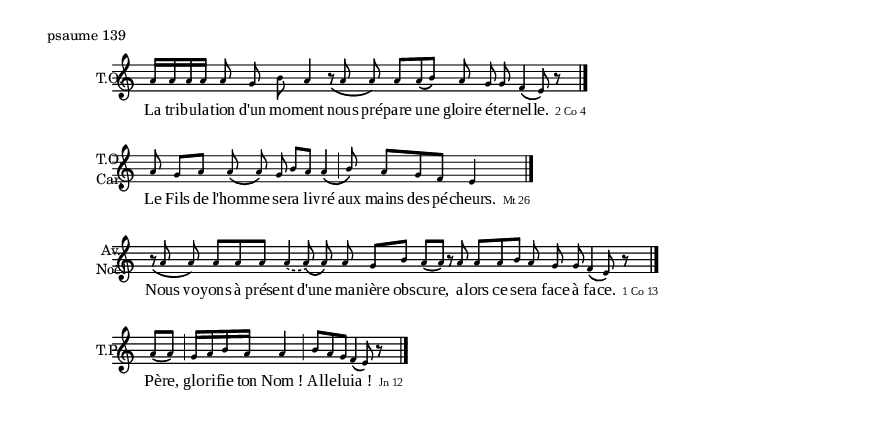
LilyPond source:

\version "2.12.0"
 \include "definitions.ly"
 \markup {psaume  139}


\relative a' { 
	\new Staff {
		\cadenzaOn
		\set Staff.instrumentName = \markup{ \center-column { T.O. } }
		a16[ a a a]
		\times 2/3 { a8 g b }
		a4
		\espace
		\times 2/3 { r8_\( a a\) }
		\times 2/3 { a[ a\( b\)] }
		\times 2/3 { a g g }
		\times 2/3 { f4\( e8\) } r8
		\endBar
	}

	\addlyrics {
		La tri -- bu -- la -- tion d'un mo -- ment nous pré -- pare u -- ne gloire é -- ter -- nel -- le. 
		\markup { \citation #"2 Co 4" } 
	}
}

\relative a' { 
	\new Staff {
		\cadenzaOn
		\set Staff.instrumentName = \markup{ \center-column { T.O. Car. } }
		a8
		g[a]
		\times 2/3 { a\( a\) g }
		b[ a]
		\override Stem #'neutral-direction = #up
		\times 2/3  { a4\( \cesure b8\) }
		\times 2/3 { a[ g f] }
		e4
		\endBar
	}

	\addlyrics {
		Le Fils de l'hom -- me se -- ra li -- vré aux mains des pé -- cheurs.
		\markup { \citation #"Mt 26" } 
	}
}

\relative a' { 
	\new Staff {
		\cadenzaOn
		\set Staff.instrumentName = \markup{ \center-column { Av. Noël } }
		\times 2/3 { r8_\( a a\) }
		\times 2/3 { a[ a a] }
		\slurDashed
		a4(
		\times 2/3 { a8)\( a\) a }
		g[ b]
		a[\( a\)]
		
		r a
		\times 2/3 { a[ a b] }
		\times 2/3 { a g g }
		f4\( e8\) r
		\endBar
	}

	\addlyrics {
		Nous vo -- yons à prése -- nt d'u -- ne ma -- nière obs -- cu -- re, a -- lors  ce se -- ra face à fa -- ce.
		\markup { \citation #"1 Co 13" } 
	}
}

\relative a' { 
	\new Staff {
		\cadenzaOn
		\set Staff.instrumentName = \markup{ \center-column { T.P. } }
		a8[\( a\)] \cesure
		g16[ a b a] a4 \cesure
		\times 2/3 { b8[ a g] }
		f4\( e8\) r8
		\endBar
	}

	\addlyrics {
		Pè -- re, glo -- ri -- fie ton "Nom !" Al -- le -- lu -- "ia !" _
		\markup { \citation #"Jn 12" } 
	}
}

